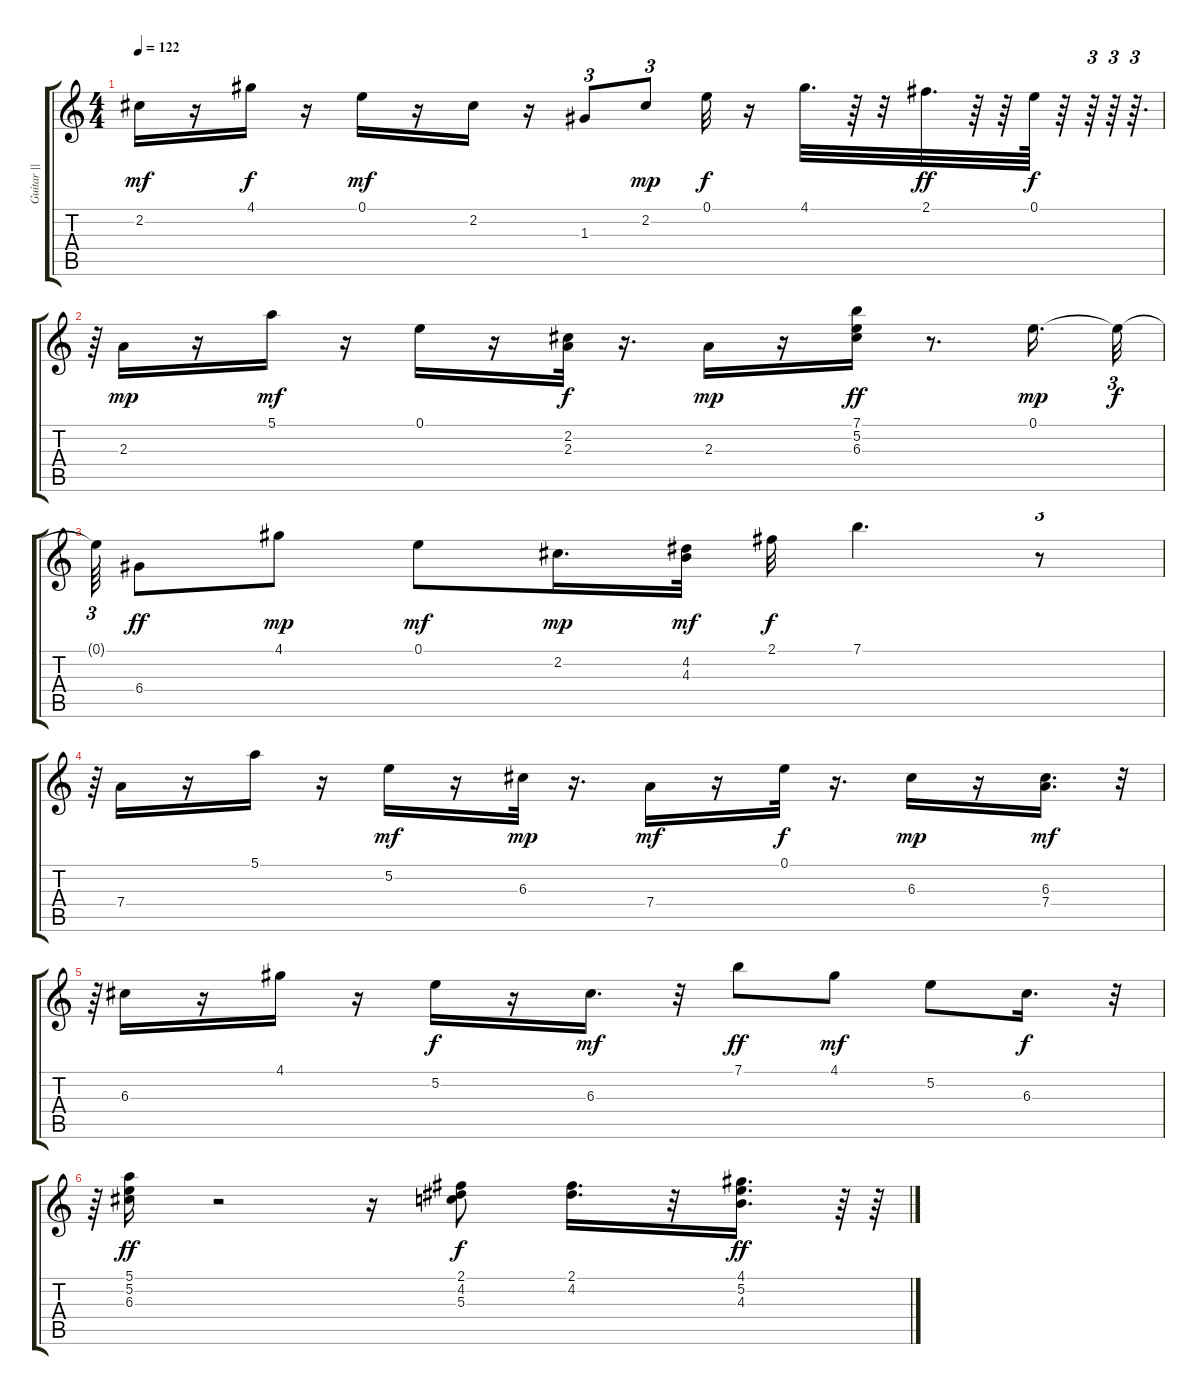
\track ("Guitar ||" "Guitar ||") {instrument electricguitarclean}
\staff {score tabs}
\tuning (E4 B3 G3 D3 A2 E2) {hide}
\ts (4 4)
\tempo 122
\clef g2
\ks c
2.2.16{dy mf} r.16 4.1.16{dy f} r.16 0.1.16{dy mf} r.16 2.2.16 r.16 1.3.8{tu (3 2)} 2.2.8{tu (3 2) dy mp} 0.1.32{dy f} r.16 4.1.32{d} r.64 r.32 2.1.32{d dy ff} r.64 r.64 0.1.64{dy f} r.64 r.64{tu (3 2)} r.64{tu (3 2)} r.64{d tu (3 2)} |
r.64{tu (3 2)} 2.3.16{dy mp} r.16 5.1.16{dy mf} r.16 0.1.16 r.16 (2.2 2.3).32{dy f} r.16{d} 2.3.16{dy mp} r.16 (7.1 5.2 6.3).16{dy ff} r.8{d} 0.1.16{d dy mp} 0.1{t}.32{tu (3 2) dy f} |
0.1{t}.64{tu (3 2)} 6.4.8{dy ff} 4.1.8{dy mp} 0.1.8{dy mf} 2.2.16{d dy mp} (4.2 4.3).32{dy mf} 2.1.32{dy f} 7.1.4{d} r.8{tu (3 2)} |
r.64{tu (3 2)} 7.4.16 r.16 5.1.16 r.16 5.2.16{dy mf} r.16 6.3.32{dy mp} r.16{d} 7.4.16{dy mf} r.16 0.1.32{dy f} r.16{d} 6.3.16{dy mp} r.16 (6.3 7.4).16{d dy mf} r.32{tu (3 2)} |
r.64{tu (3 2)} 6.3.16 r.16 4.1.16 r.16 5.2.16{dy f} r.16 6.3.16{d dy mf} r.32 7.1.8{dy ff} 4.1.8{dy mf} 5.2.8 6.3.16{d dy f} r.32{tu (3 2)} |
r.64{tu (3 2)} (5.1 5.2 6.3).16{dy ff} r.2 r.16 (2.1 4.2 5.3).8{dy f} (2.1 4.2).16{d} r.32 (4.1 5.2 4.3).16{d dy ff} r.64{tu (3 2)} r.64{tu (3 2)}
